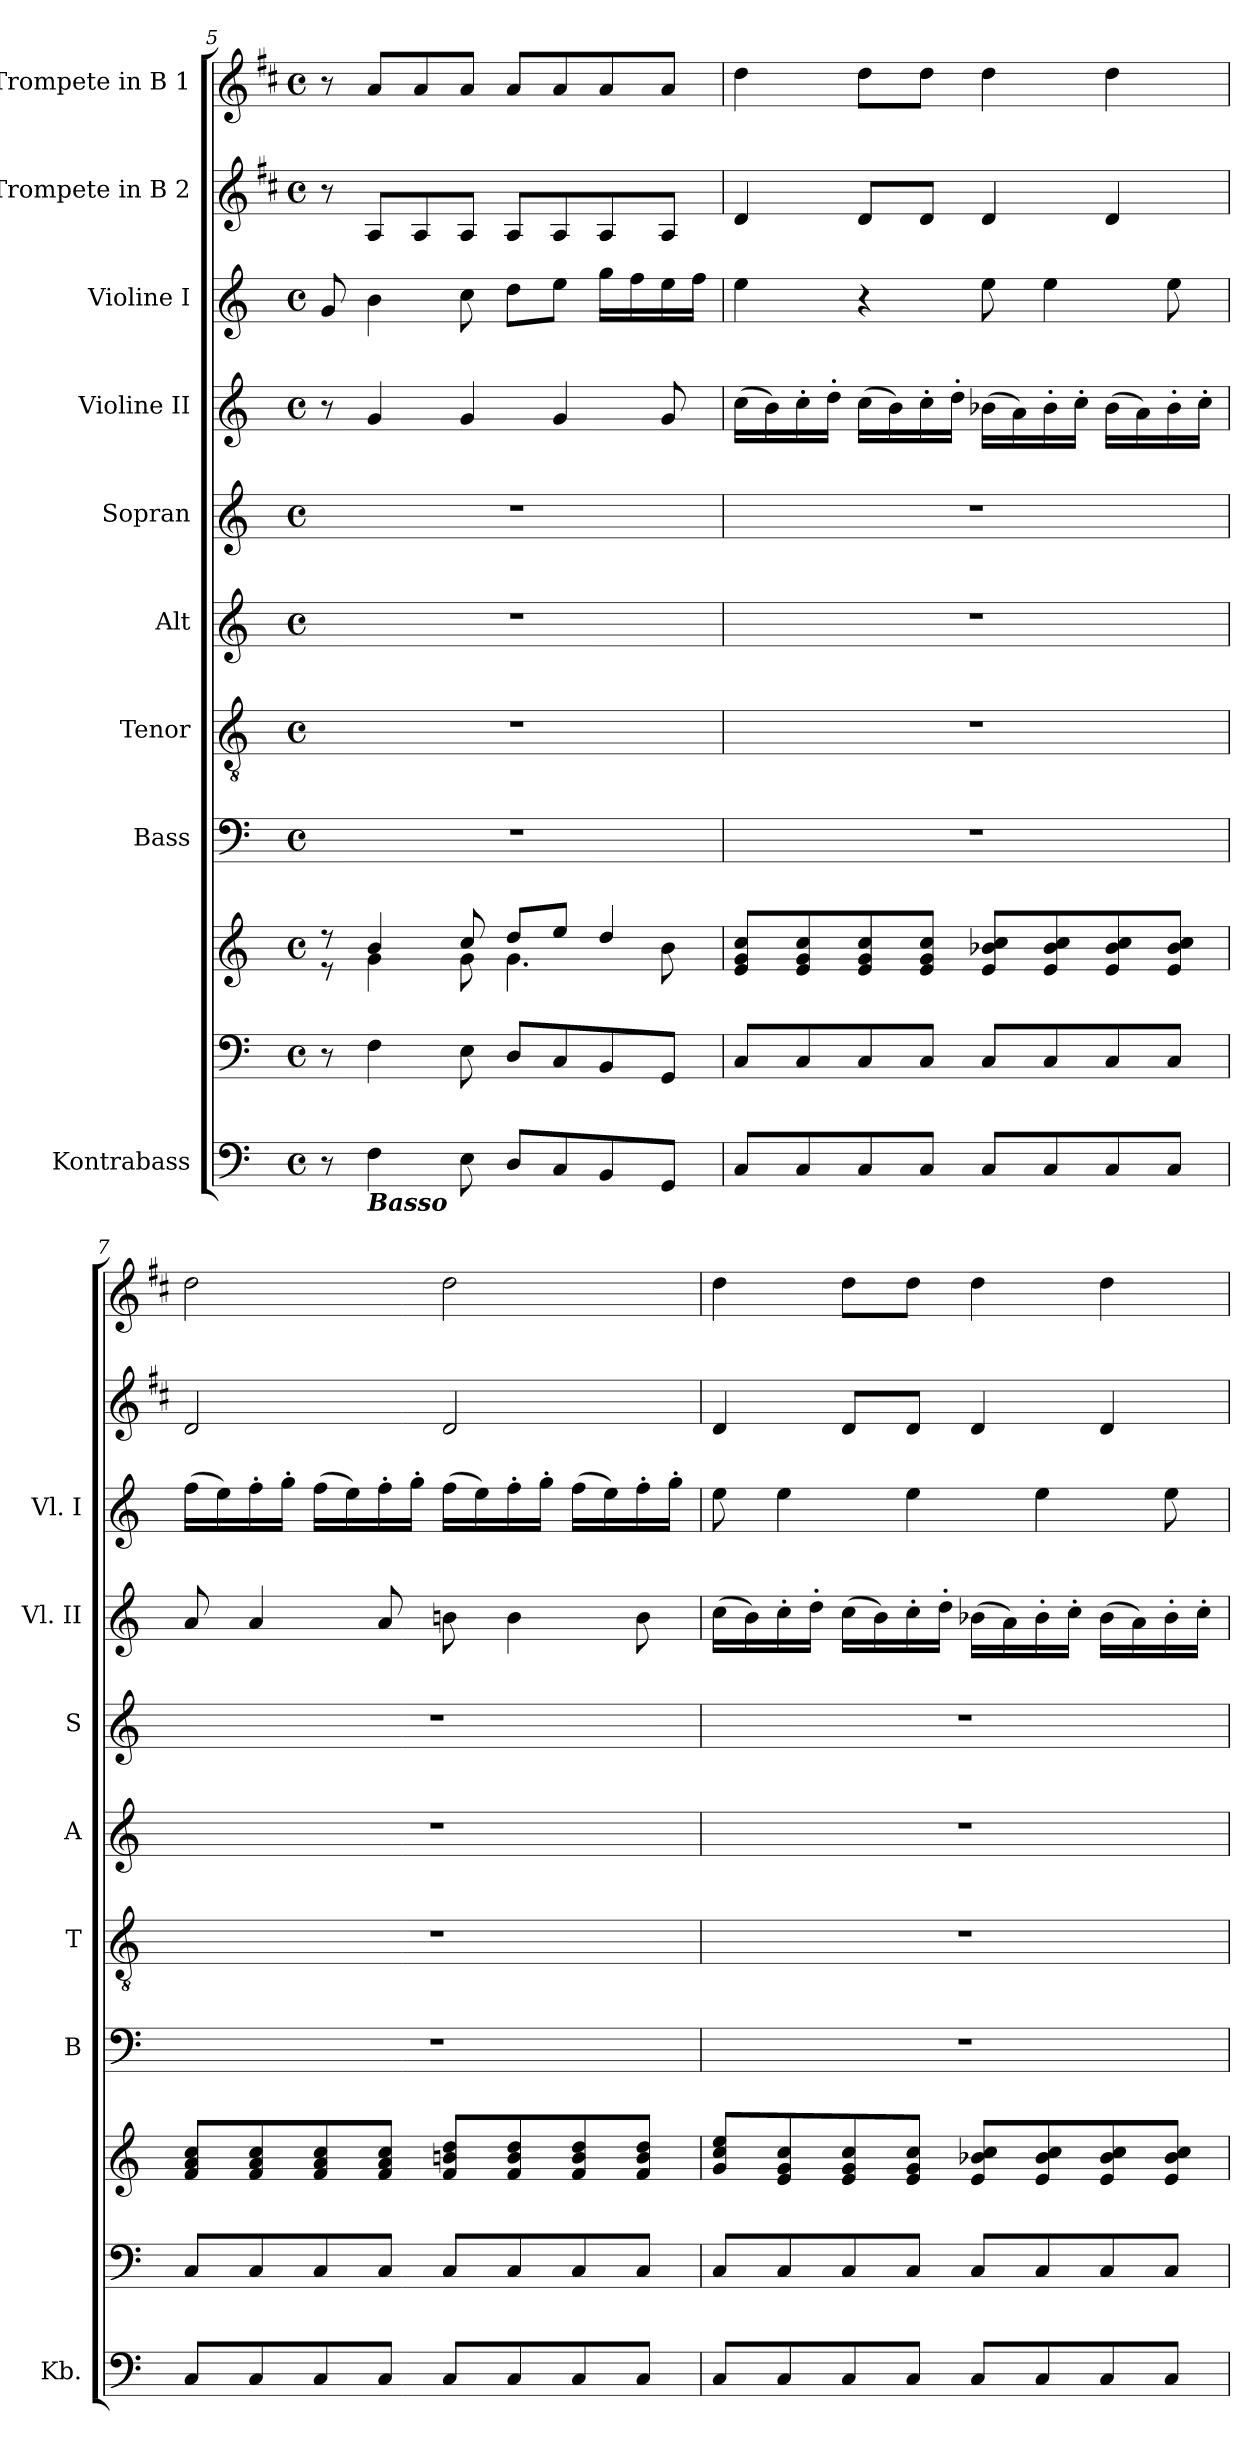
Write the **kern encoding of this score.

**kern	**kern	**kern	**kern	**kern	**kern	**kern	**kern	**kern	**kern	**kern
*part10	*part9	*part9	*part8	*part7	*part6	*part5	*part4	*part3	*part2	*part1
*staff11	*staff10	*staff9	*staff8	*staff7	*staff6	*staff5	*staff4	*staff3	*staff2	*staff1
*I"Kontrabass	*	*	*I"Bass	*I"Tenor	*I"Alt	*I"Sopran	*I"Violine II	*I"Violine I	*I"Trompete in B 2	*I"Trompete in B 1
*I'Kb.	*	*	*I'B	*I'T	*I'A	*I'S	*I'Vl. II	*I'Vl. I	*	*
!!LO:PB:g=z
*clefF4	*clefF4	*clefG2	*clefF4	*clefGv2	*clefG2	*clefG2	*clefG2	*clefG2	*clefG2	*clefG2
*ITrd7c12	*	*	*	*	*	*	*	*	*ITrd1c2	*ITrd1c2
*k[]	*k[]	*k[]	*k[]	*k[]	*k[]	*k[]	*k[]	*k[]	*k[]	*k[]
*C:	*C:	*C:	*C:	*C:	*C:	*C:	*C:	*C:	*C:	*C:
*M4/4	*M4/4	*M4/4	*M4/4	*M4/4	*M4/4	*M4/4	*M4/4	*M4/4	*M4/4	*M4/4
*met(c)	*met(c)	*met(c)	*met(c)	*met(c)	*met(c)	*met(c)	*met(c)	*met(c)	*met(c)	*met(c)
=5	=5	=5	=5	=5	=5	=5	=5	=5	=5	=5
*	*	*^	*	*	*	*	*	*	*	*
8r	8r	8r	8r	1r	1r	1r	1r	8r	8g/	8r	8r
!LO:TX:b:Bi:t=Basso	!	!	!	!	!	!	!	!	!	!	!
4FF\	4F\	4b/	4g\	.	.	.	.	4g/	4b\	8G/L	8g/L
.	.	.	.	.	.	.	.	.	.	8G/	8g/
8EE\	8E\	8cc/	8g\	.	.	.	.	4g/	8cc\	8G/J	8g/J
8DD/L	8D/L	8dd/L	4.g\	.	.	.	.	.	8dd\L	8G/L	8g/L
8CC/	8C/	8ee/J	.	.	.	.	.	4g/	8ee\J	8G/	8g/
8BBB/	8BB/	4dd/	.	.	.	.	.	.	16gg\LL	8G/	8g/
.	.	.	.	.	.	.	.	.	16ff\	.	.
8GGG/J	8GG/J	.	8b\	.	.	.	.	8g/	16ee\	8G/J	8g/J
.	.	.	.	.	.	.	.	.	16ff\JJ	.	.
*	*	*v	*v	*	*	*	*	*	*	*	*
=6	=6	=6	=6	=6	=6	=6	=6	=6	=6	=6
8CC/L	8C/L	8e/ 8g/ 8cc/L	1r	1r	1r	1r	(>16cc\LL	4ee\	4c/	4cc\
.	.	.	.	.	.	.	16b\)	.	.	.
8CC/	8C/	8e/ 8g/ 8cc/	.	.	.	.	16cc'>\	.	.	.
.	.	.	.	.	.	.	16dd'>\JJ	.	.	.
8CC/	8C/	8e/ 8g/ 8cc/	.	.	.	.	(>16cc\LL	4r	8c/L	8cc\L
.	.	.	.	.	.	.	16b\)	.	.	.
8CC/J	8C/J	8e/ 8g/ 8cc/J	.	.	.	.	16cc'>\	.	8c/J	8cc\J
.	.	.	.	.	.	.	16dd'>\JJ	.	.	.
8CC/L	8C/L	8e/ 8b-X/ 8cc/L	.	.	.	.	(>16b-X\LL	8ee\	4c/	4cc\
.	.	.	.	.	.	.	16a\)	.	.	.
8CC/	8C/	8e/ 8b-/ 8cc/	.	.	.	.	16b-'>\	4ee\	.	.
.	.	.	.	.	.	.	16cc'>\JJ	.	.	.
8CC/	8C/	8e/ 8b-/ 8cc/	.	.	.	.	(>16b-\LL	.	4c/	4cc\
.	.	.	.	.	.	.	16a\)	.	.	.
8CC/J	8C/J	8e/ 8b-/ 8cc/J	.	.	.	.	16b-'>\	8ee\	.	.
.	.	.	.	.	.	.	16cc'>\JJ	.	.	.
=7	=7	=7	=7	=7	=7	=7	=7	=7	=7	=7
8CC/L	8C/L	8f/ 8a/ 8cc/L	1r	1r	1r	1r	8a/	(>16ff\LL	2c/	2cc\
.	.	.	.	.	.	.	.	16ee\)	.	.
8CC/	8C/	8f/ 8a/ 8cc/	.	.	.	.	4a/	16ff'>\	.	.
.	.	.	.	.	.	.	.	16gg'>\JJ	.	.
8CC/	8C/	8f/ 8a/ 8cc/	.	.	.	.	.	(>16ff\LL	.	.
.	.	.	.	.	.	.	.	16ee\)	.	.
8CC/J	8C/J	8f/ 8a/ 8cc/J	.	.	.	.	8a/	16ff'>\	.	.
.	.	.	.	.	.	.	.	16gg'>\JJ	.	.
8CC/L	8C/L	8f/ 8bn/ 8dd/L	.	.	.	.	8bn\	(>16ff\LL	2c/	2cc\
.	.	.	.	.	.	.	.	16ee\)	.	.
8CC/	8C/	8f/ 8b/ 8dd/	.	.	.	.	4b\	16ff'>\	.	.
.	.	.	.	.	.	.	.	16gg'>\JJ	.	.
8CC/	8C/	8f/ 8b/ 8dd/	.	.	.	.	.	(>16ff\LL	.	.
.	.	.	.	.	.	.	.	16ee\)	.	.
8CC/J	8C/J	8f/ 8b/ 8dd/J	.	.	.	.	8b\	16ff'>\	.	.
.	.	.	.	.	.	.	.	16gg'>\JJ	.	.
=8	=8	=8	=8	=8	=8	=8	=8	=8	=8	=8
8CC/L	8C/L	8g/ 8cc/ 8ee/L	1r	1r	1r	1r	(>16cc\LL	8ee\	4c/	4cc\
.	.	.	.	.	.	.	16b\)	.	.	.
8CC/	8C/	8e/ 8g/ 8cc/	.	.	.	.	16cc'>\	4ee\	.	.
.	.	.	.	.	.	.	16dd'>\JJ	.	.	.
8CC/	8C/	8e/ 8g/ 8cc/	.	.	.	.	(>16cc\LL	.	8c/L	8cc\L
.	.	.	.	.	.	.	16b\)	.	.	.
8CC/J	8C/J	8e/ 8g/ 8cc/J	.	.	.	.	16cc'>\	4ee\	8c/J	8cc\J
.	.	.	.	.	.	.	16dd'>\JJ	.	.	.
8CC/L	8C/L	8e/ 8b-X/ 8cc/L	.	.	.	.	(>16b-X\LL	.	4c/	4cc\
.	.	.	.	.	.	.	16a\)	.	.	.
8CC/	8C/	8e/ 8b-/ 8cc/	.	.	.	.	16b-'>\	4ee\	.	.
.	.	.	.	.	.	.	16cc'>\JJ	.	.	.
8CC/	8C/	8e/ 8b-/ 8cc/	.	.	.	.	(>16b-\LL	.	4c/	4cc\
.	.	.	.	.	.	.	16a\)	.	.	.
8CC/J	8C/J	8e/ 8b-/ 8cc/J	.	.	.	.	16b-'>\	8ee\	.	.
.	.	.	.	.	.	.	16cc'>\JJ	.	.	.
=	=	=	=	=	=	=	=	=	=	=
*-	*-	*-	*-	*-	*-	*-	*-	*-	*-	*-
